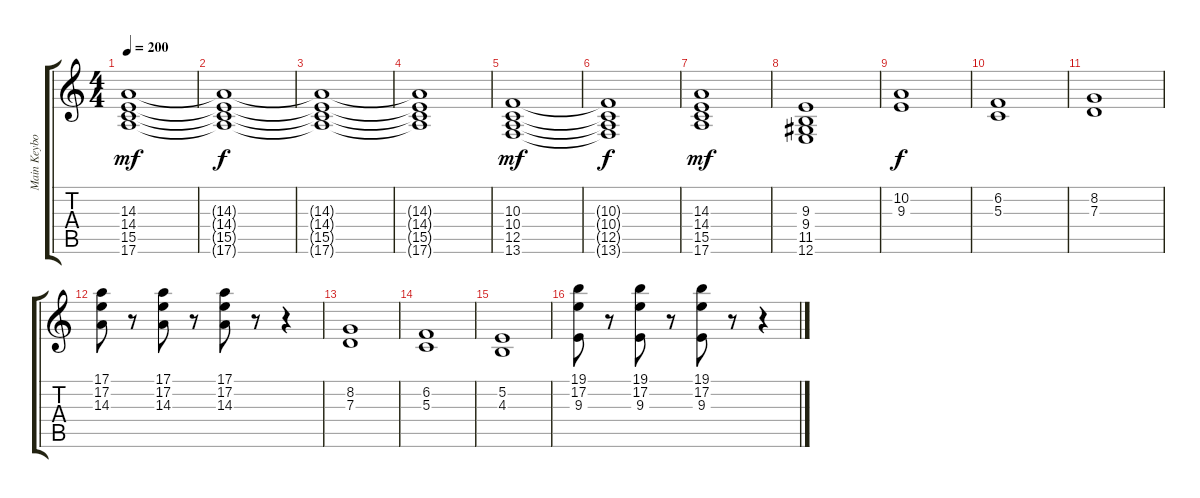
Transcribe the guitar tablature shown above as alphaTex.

\track ("Main Keyboards" "Main Keybo") {instrument stringensemble1}
\staff {score tabs}
\tuning (E4 B3 G3 D3 A2 E2) {hide}
\ts (4 4)
\tempo 200
\clef g2
\ks c
(14.3 14.4 15.5 17.6).1{dy mf} |
(14.3{t} 14.4{t} 15.5{t} 17.6{t}).1{dy f} |
(14.3{t} 14.4{t} 15.5{t} 17.6{t}).1 |
(14.3{t} 14.4{t} 15.5{t} 17.6{t}).1 |
(10.3 10.4 12.5 13.6).1{dy mf} |
(10.3{t} 10.4{t} 12.5{t} 13.6{t}).1{dy f} |
(14.3 14.4 15.5 17.6).1{dy mf} |
(9.3 9.4 11.5 12.6).1 |
(10.2 9.3).1{dy f volume 13 balance 8 instrument stringensemble1} |
(6.2 5.3).1 |
(8.2 7.3).1 |
(17.1 17.2 14.3).8 r.8 (17.1 17.2 14.3).8 r.8 (17.1 17.2 14.3).8 r.8 r.4 |
(8.2 7.3).1 |
(6.2 5.3).1 |
(5.2 4.3).1 |
(19.1 17.2 9.3).8 r.8 (19.1 17.2 9.3).8 r.8 (19.1 17.2 9.3).8 r.8 r.4
